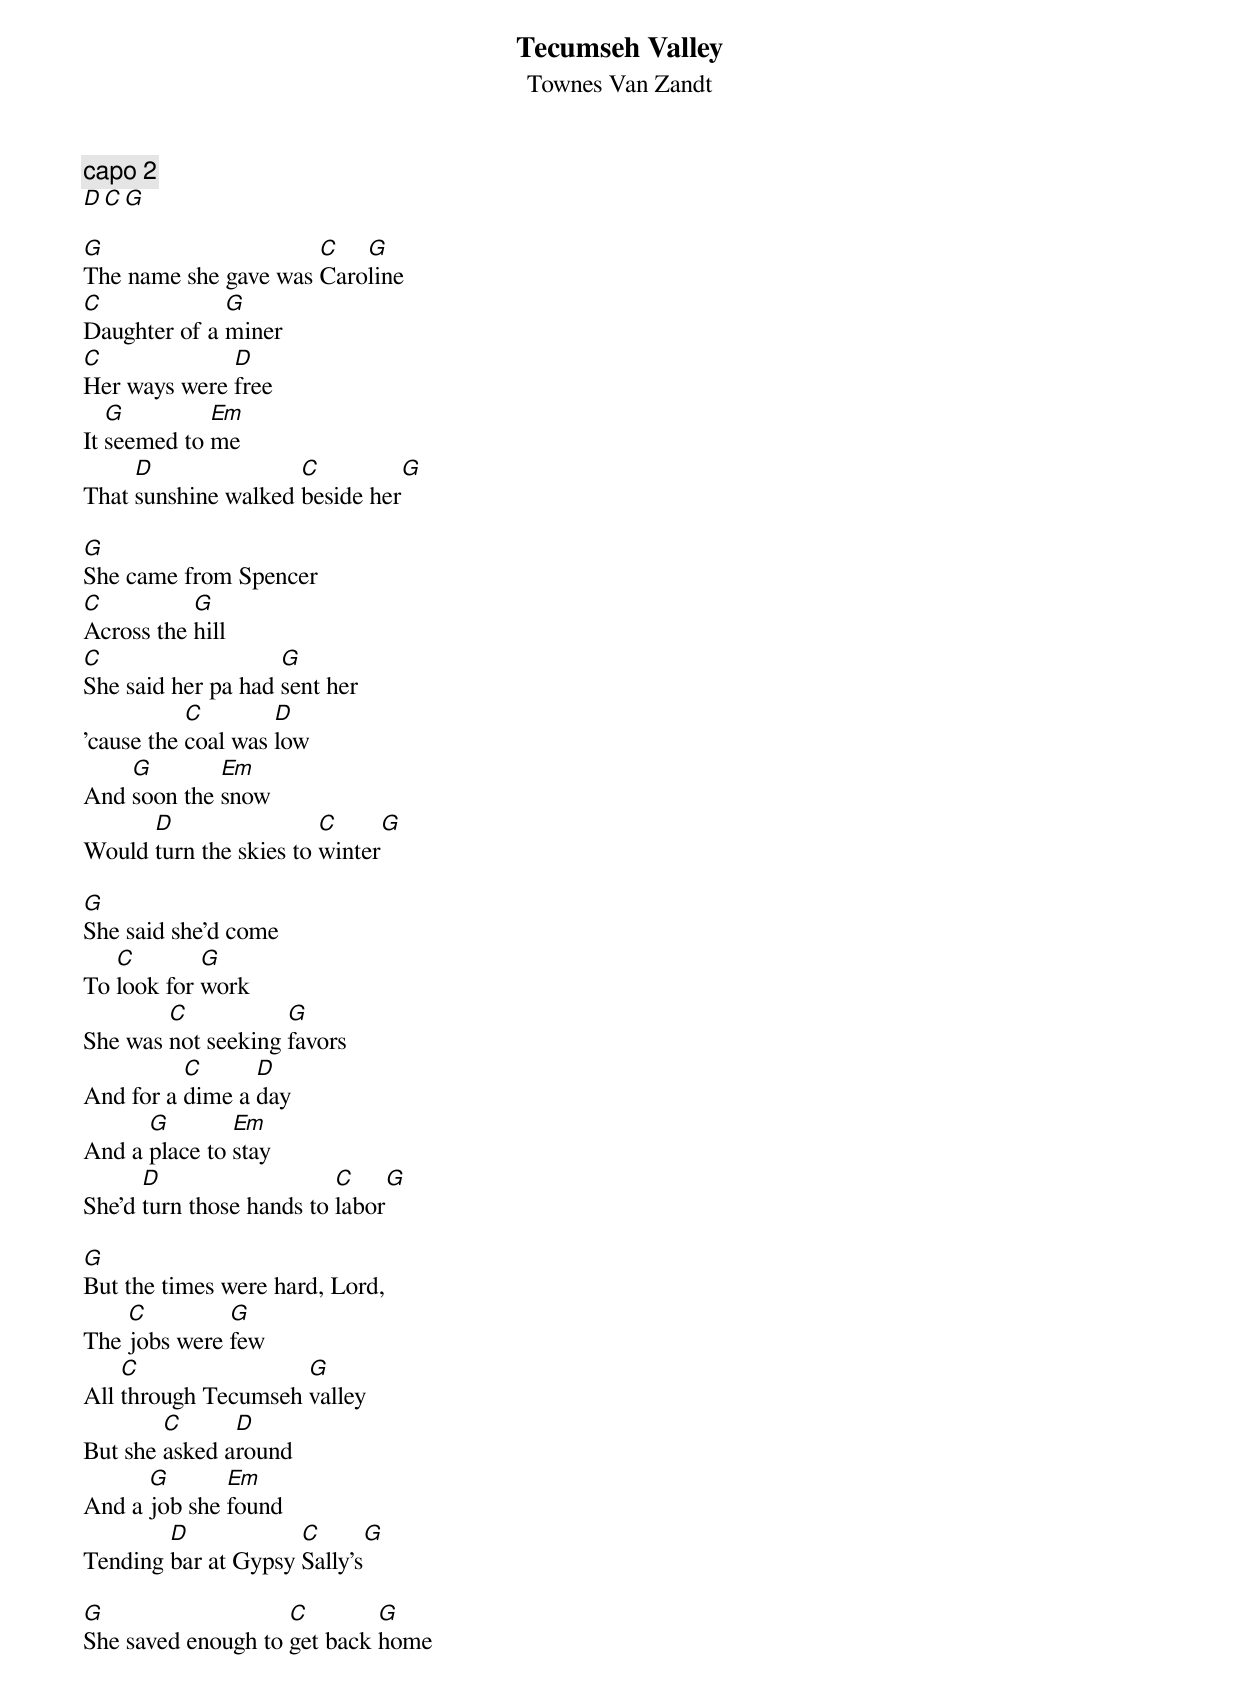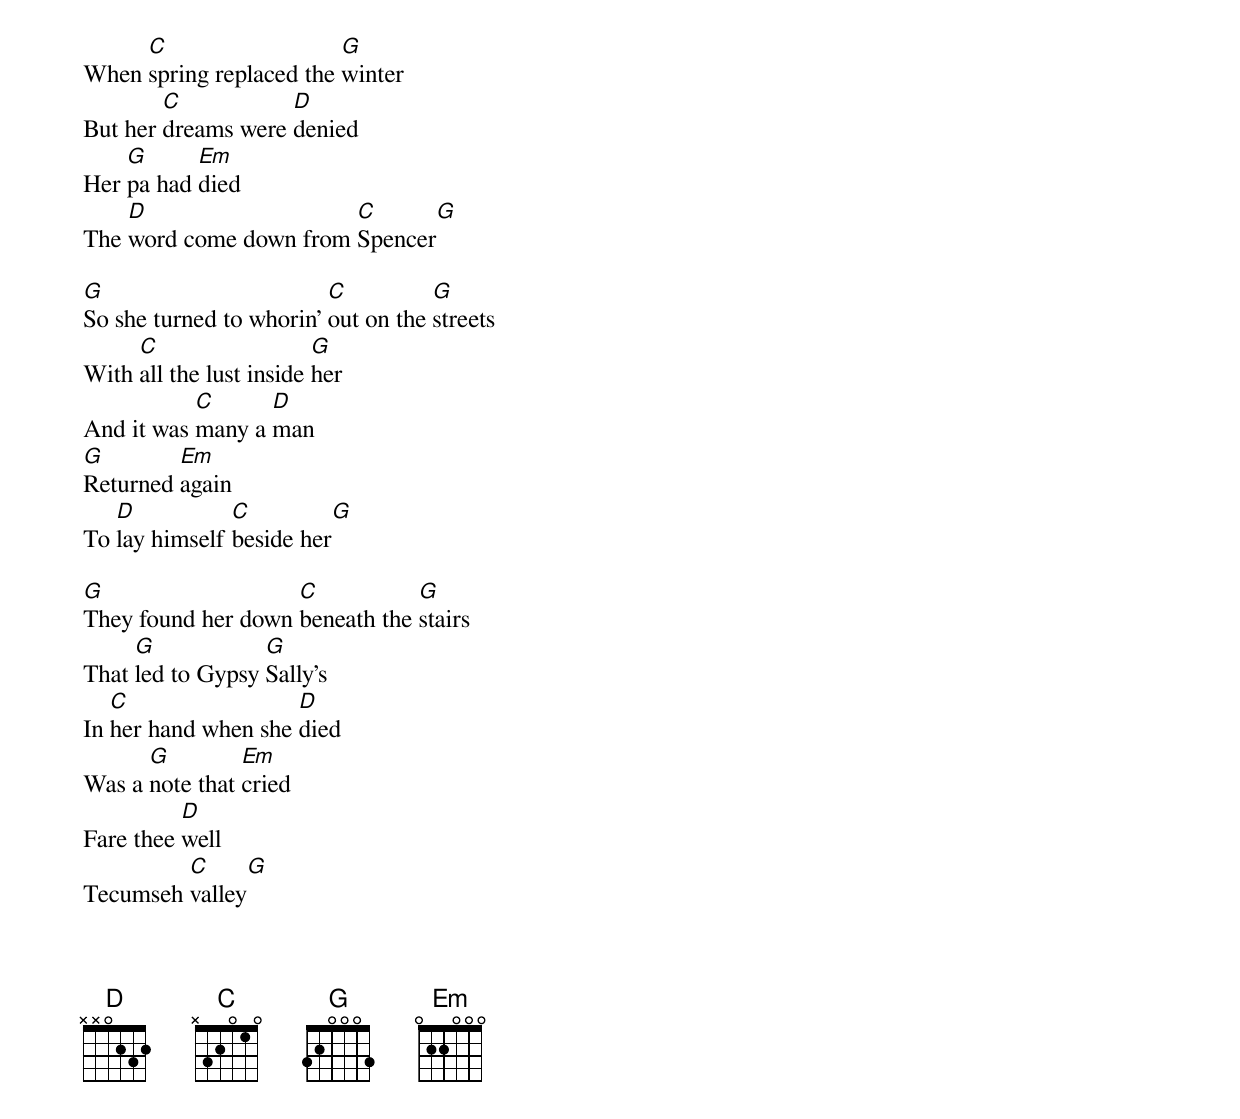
{title: Tecumseh Valley}
{subtitle: Townes Van Zandt}
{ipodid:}
{c:capo 2}
[D][C][G]

[G]The name she gave was [C]Caro[G]line
[C]Daughter of a [G]miner
[C]Her ways were [D]free
It [G]seemed to [Em]me
That [D]sunshine walked [C]beside her[G]

[G]She came from Spencer
[C]Across the [G]hill
[C]She said her pa had [G]sent her
'cause the [C]coal was [D]low
And [G]soon the [Em]snow
Would [D]turn the skies to [C]winter[G]

[G]She said she'd come
To [C]look for [G]work
She was [C]not seeking [G]favors
And for a [C]dime a [D]day
And a [G]place to [Em]stay
She'd [D]turn those hands to [C]labor[G]

[G]But the times were hard, Lord,
The [C]jobs were [G]few
All [C]through Tecumseh [G]valley
But she [C]asked a[D]round
And a [G]job she [Em]found
Tending [D]bar at Gypsy [C]Sally's[G]

[G]She saved enough to [C]get back [G]home
When [C]spring replaced the [G]winter
But her [C]dreams were [D]denied
Her [G]pa had [Em]died
The [D]word come down from [C]Spencer[G]

[G]So she turned to whorin' [C]out on the [G]streets
With [C]all the lust inside [G]her
And it was [C]many a [D]man
[G]Returned [Em]again
To [D]lay himself [C]beside her[G]

[G]They found her down [C]beneath the [G]stairs
That [G]led to Gypsy [G]Sally's
In [C]her hand when she [D]died
Was a [G]note that [Em]cried
Fare thee [D]well
Tecumseh [C]valley[G]
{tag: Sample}



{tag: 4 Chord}
